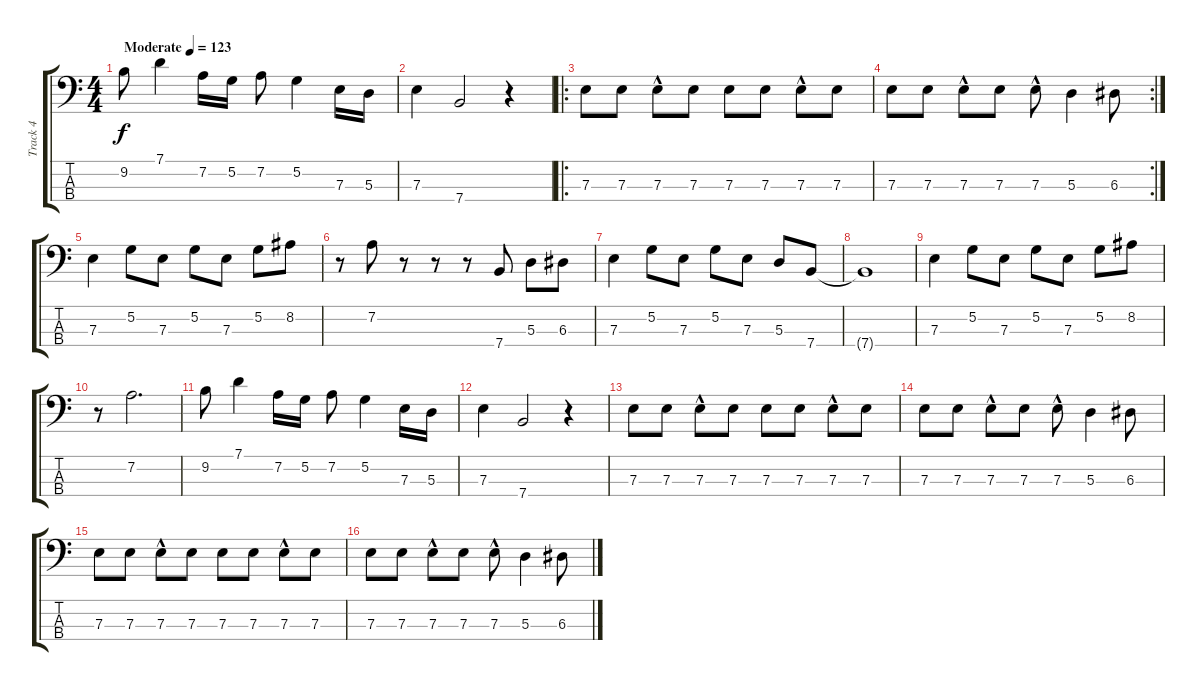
\track ("Track 4" "Track 4") {instrument electricbassfinger}
\staff {score tabs}
\tuning (G2 D2 A1 E1) {hide}
\ts (4 4)
\tempo (123 "Moderate")
\clef f4
\ks c
9.2.8{dy f instrument electricbassfinger} 7.1.4 7.2.16 5.2.16 7.2.8 5.2.4 7.3.16 5.3.16 |
7.3.4 7.4.2 r.4 |
\ro
7.3.8 7.3.8 7.3{hac}.8 7.3.8 7.3.8 7.3.8 7.3{hac}.8 7.3.8 |
\rc 2
7.3.8 7.3.8 7.3{hac}.8 7.3.8 7.3{hac}.8 5.3.4 6.3.8 |
7.3.4 5.2.8 7.3.8 5.2.8 7.3.8 5.2.8 8.2.8 |
r.8 7.2.8 r.8 r.8 r.8 7.4.8 5.3.8 6.3.8 |
7.3.4 5.2.8 7.3.8 5.2.8 7.3.8 5.3.8 7.4.8 |
7.4{t}.1 |
7.3.4 5.2.8 7.3.8 5.2.8 7.3.8 5.2.8 8.2.8 |
r.8 7.2.2{d} |
9.2.8 7.1.4 7.2.16 5.2.16 7.2.8 5.2.4 7.3.16 5.3.16 |
7.3.4 7.4.2 r.4 |
7.3.8 7.3.8 7.3{hac}.8 7.3.8 7.3.8 7.3.8 7.3{hac}.8 7.3.8 |
7.3.8 7.3.8 7.3{hac}.8 7.3.8 7.3{hac}.8 5.3.4 6.3.8 |
7.3.8 7.3.8 7.3{hac}.8 7.3.8 7.3.8 7.3.8 7.3{hac}.8 7.3.8 |
7.3.8 7.3.8 7.3{hac}.8 7.3.8 7.3{hac}.8 5.3.4 6.3.8
